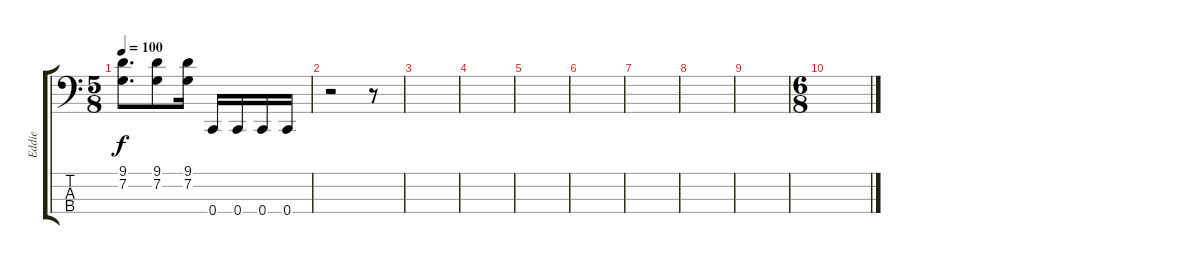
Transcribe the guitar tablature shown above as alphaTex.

\track ("Eddie" "Eddie") {instrument electricbasspick}
\staff {score tabs}
\tuning (F2 C2 G1 C1) {hide}
\ts (5 8)
\tempo 100
\clef f4
\ks c
(9.1 7.2).8{d dy f} (9.1 7.2).8 (9.1 7.2).16 0.4.16 0.4.16 0.4.16 0.4.16 |
r.2 r.8 |
|
|
|
|
|
|
|
\ts (6 8)
